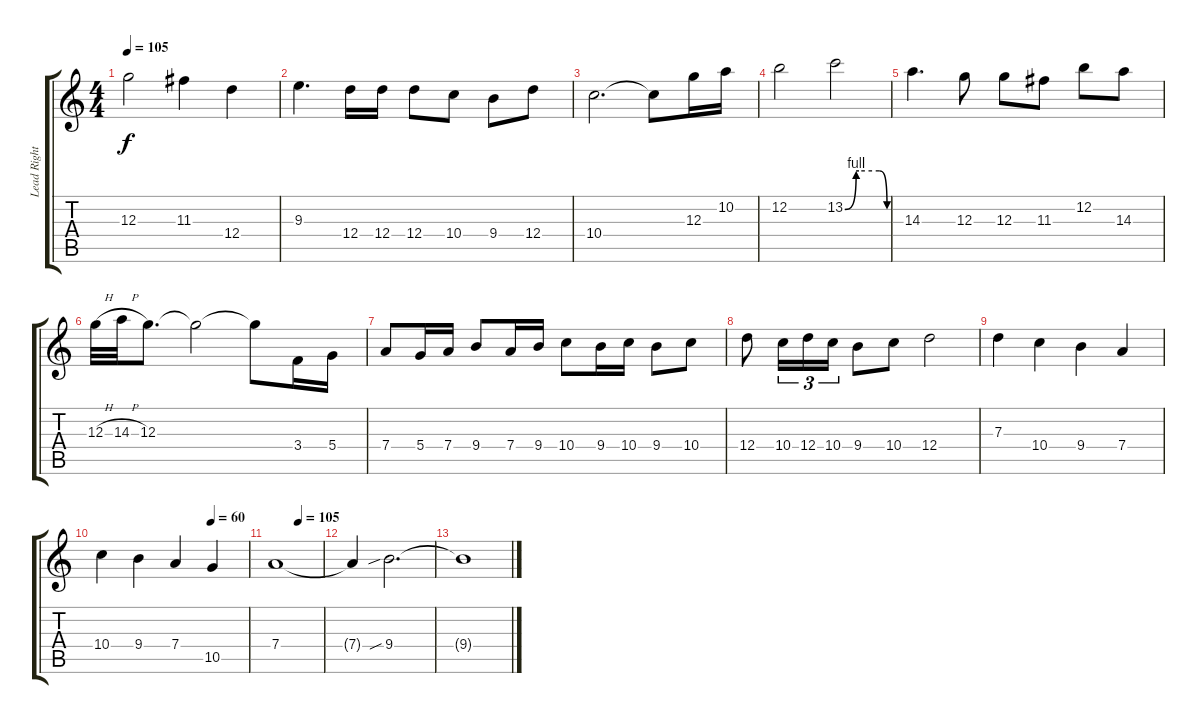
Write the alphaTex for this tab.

\track ("Lead Right" "Lead Right") {instrument distortionguitar}
\staff {score tabs}
\tuning (E4 B3 G3 D3 A2 E2) {hide}
\ts (4 4)
\tempo 105
\clef g2
\ks c
12.3.2{dy f} 11.3.4 12.4.4 |
9.3.4{d} 12.4.16 12.4.16 12.4.8 10.4.8 9.4.8 12.4.8 |
10.4.2{d} 10.4{t}.8 12.3.16 10.2.16 |
12.2.2 13.2{be (custom 0 0 16 4 20 4 49 4 60 0)}.2 |
14.3.4{d} 12.3.8 12.3.8 11.3.8 12.2.8 14.3.8 |
12.3{h}.32 14.3{h}.32 12.3.8{d} 12.3{t}.2 12.3{t}.8 3.4.16 5.4.16 |
7.4.8 5.4.16 7.4.16 9.4.8 7.4.16 9.4.16 10.4.8 9.4.16 10.4.16 9.4.8 10.4.8 |
12.4.8 10.4.16{tu (3 2)} 12.4.16{tu (3 2)} 10.4.16{tu (3 2)} 9.4.8 10.4.8 12.4.2 |
7.3.4 10.4.4 9.4.4 7.4.4 |
\tempo (60 0.75)
10.4.4 9.4.4 7.4.4 10.5.4 |
\tempo (105 0.5)
7.4.1 |
7.4{t}.4 9.4{sib}.2{d} |
9.4{t}.1
